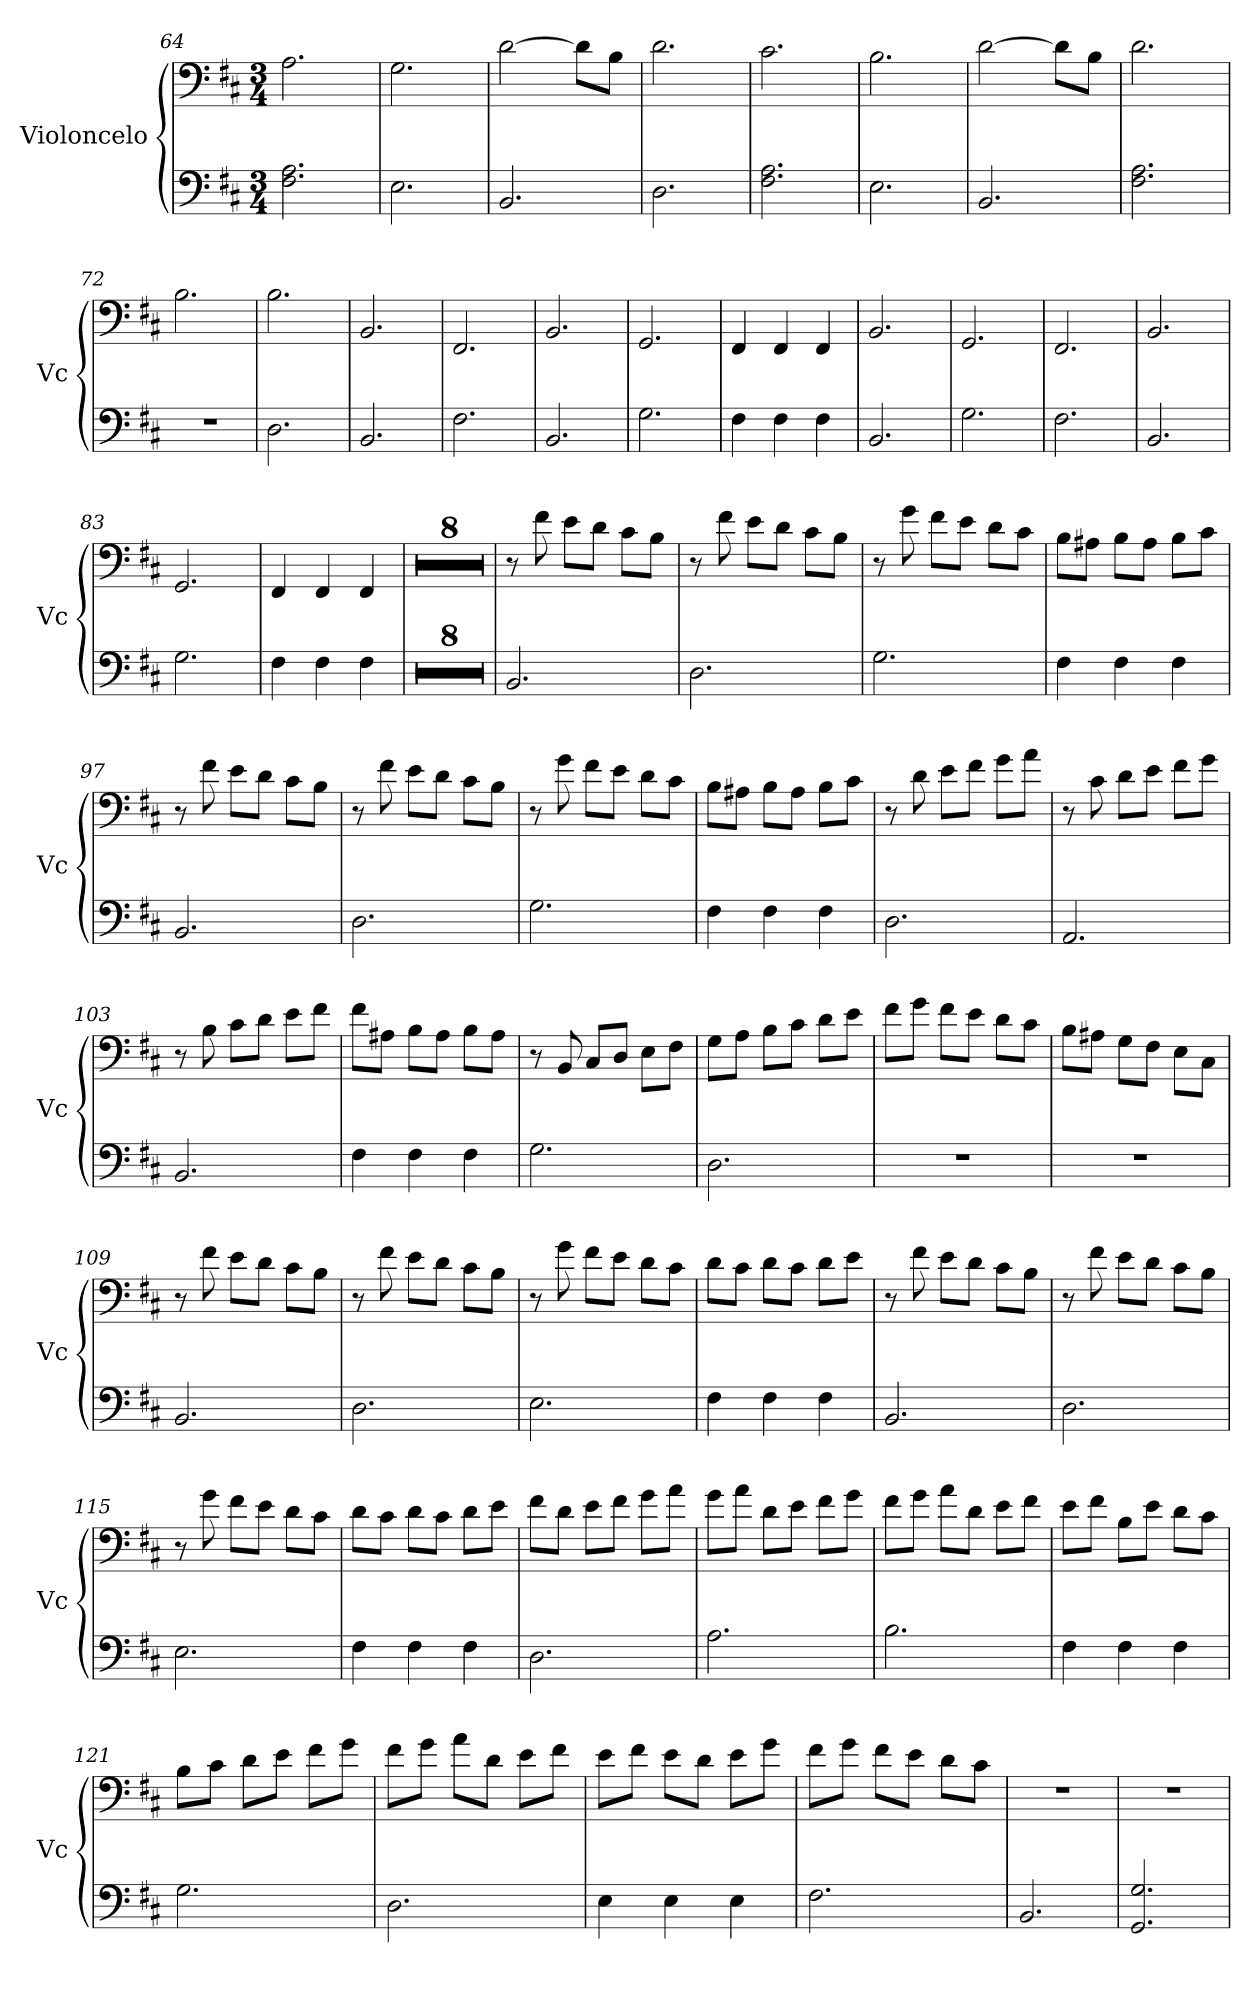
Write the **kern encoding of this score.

**kern	**kern
*part2	*part1
*staff2	*staff1
*I"Violoncelo	*I"Violoncelo
*I'Vc	*I'Vc
*clefF4	*clefF4
*k[f#c#]	*k[f#c#]
*M3/4	*M3/4
=64	=64
2.F#\ 2.A\	2.A\
=65	=65
2.E\	2.G\
=66	=66
2.BB/	[2d\
.	8d\L]
.	8B\J
=67	=67
2.D\	2.d\
=68	=68
2.F#\ 2.A\	2.c#\
=69	=69
2.E\	2.B\
=70	=70
2.BB/	[2d\
.	8d\L]
.	8B\J
=71	=71
2.F#\ 2.A\	2.d\
=72	=72
2.r	2.B\
=73	=73
2.D\	2.B\
!!LO:PB:g=z
=74	=74
2.BB/	2.BB/
=75	=75
2.F#\	2.FF#/
=76	=76
2.BB/	2.BB/
=77	=77
2.G\	2.GG/
=78	=78
4F#\	4FF#/
4F#\	4FF#/
4F#\	4FF#/
=79	=79
2.BB/	2.BB/
=80	=80
2.G\	2.GG/
=81	=81
2.F#\	2.FF#/
=82	=82
2.BB/	2.BB/
=83	=83
2.G\	2.GG/
=84	=84
4F#\	4FF#/
4F#\	4FF#/
4F#\	4FF#/
=85	=85
2.r	2.r
=86	=86
2.r	2.r
=87	=87
2.r	2.r
=88	=88
2.r	2.r
!!LO:LB:g=z
=89	=89
2.r	2.r
=90	=90
2.r	2.r
=91	=91
2.r	2.r
=92	=92
2.r	2.r
=93	=93
2.BB/	8r
.	8f#\
.	8e\L
.	8d\J
.	8c#\L
.	8B\J
=94	=94
2.D\	8r
.	8f#\
.	8e\L
.	8d\J
.	8c#\L
.	8B\J
=95	=95
2.G\	8r
.	8g\
.	8f#\L
.	8e\J
.	8d\L
.	8c#\J
=96	=96
4F#\	8B\L
.	8A#X\J
4F#\	8B\L
.	8A#\J
4F#\	8B\L
.	8c#\J
!!LO:LB:g=z
=97	=97
2.BB/	8r
.	8f#\
.	8e\L
.	8d\J
.	8c#\L
.	8B\J
=98	=98
2.D\	8r
.	8f#\
.	8e\L
.	8d\J
.	8c#\L
.	8B\J
=99	=99
2.G\	8r
.	8g\
.	8f#\L
.	8e\J
.	8d\L
.	8c#\J
=100	=100
4F#\	8B\L
.	8A#X\J
4F#\	8B\L
.	8A#\J
4F#\	8B\L
.	8c#\J
=101	=101
2.D\	8r
.	8d\
.	8e\L
.	8f#\J
.	8g\L
.	8a\J
!!LO:LB:g=z
=102	=102
2.AA/	8r
.	8c#\
.	8d\L
.	8e\J
.	8f#\L
.	8g\J
=103	=103
2.BB/	8r
.	8B\
.	8c#\L
.	8d\J
.	8e\L
.	8f#\J
=104	=104
4F#\	8f#\L
.	8A#X\J
4F#\	8B\L
.	8A#\J
4F#\	8B\L
.	8A#\J
=105	=105
2.G\	8r
.	8BB/
.	8C#/L
.	8D/J
.	8E\L
.	8F#\J
=106	=106
2.D\	8G\L
.	8A\J
.	8B\L
.	8c#\J
.	8d\L
.	8e\J
!!LO:LB:g=z
=107	=107
2.r	8f#\L
.	8g\J
.	8f#\L
.	8e\J
.	8d\L
.	8c#\J
=108	=108
2.r	8B\L
.	8A#X\J
.	8G\L
.	8F#\J
.	8E\L
.	8C#\J
=109	=109
2.BB/	8r
.	8f#\
.	8e\L
.	8d\J
.	8c#\L
.	8B\J
=110	=110
2.D\	8r
.	8f#\
.	8e\L
.	8d\J
.	8c#\L
.	8B\J
=111	=111
2.E\	8r
.	8g\
.	8f#\L
.	8e\J
.	8d\L
.	8c#\J
!!LO:LB:g=z
=112	=112
4F#\	8d\L
.	8c#\J
4F#\	8d\L
.	8c#\J
4F#\	8d\L
.	8e\J
=113	=113
2.BB/	8r
.	8f#\
.	8e\L
.	8d\J
.	8c#\L
.	8B\J
=114	=114
2.D\	8r
.	8f#\
.	8e\L
.	8d\J
.	8c#\L
.	8B\J
=115	=115
2.E\	8r
.	8g\
.	8f#\L
.	8e\J
.	8d\L
.	8c#\J
=116	=116
4F#\	8d\L
.	8c#\J
4F#\	8d\L
.	8c#\J
4F#\	8d\L
.	8e\J
!!LO:PB:g=z
=117	=117
2.D\	8f#\L
.	8d\J
.	8e\L
.	8f#\J
.	8g\L
.	8a\J
=118	=118
2.A\	8g\L
.	8a\J
.	8d\L
.	8e\J
.	8f#\L
.	8g\J
=119	=119
2.B\	8f#\L
.	8g\J
.	8a\L
.	8d\J
.	8e\L
.	8f#\J
=120	=120
4F#\	8e\L
.	8f#\J
4F#\	8B\L
.	8e\J
4F#\	8d\L
.	8c#\J
=121	=121
2.G\	8B\L
.	8c#\J
.	8d\L
.	8e\J
.	8f#\L
.	8g\J
!!LO:LB:g=z
=122	=122
2.D\	8f#\L
.	8g\J
.	8a\L
.	8d\J
.	8e\L
.	8f#\J
=123	=123
4E\	8e\L
.	8f#\J
4E\	8e\L
.	8d\J
4E\	8e\L
.	8g\J
=124	=124
2.F#\	8f#\L
.	8g\J
.	8f#\L
.	8e\J
.	8d\L
.	8c#\J
=125	=125
2.BB/	2.r
=126	=126
2.GG/ 2.G/	2.r
=	=
*-	*-
